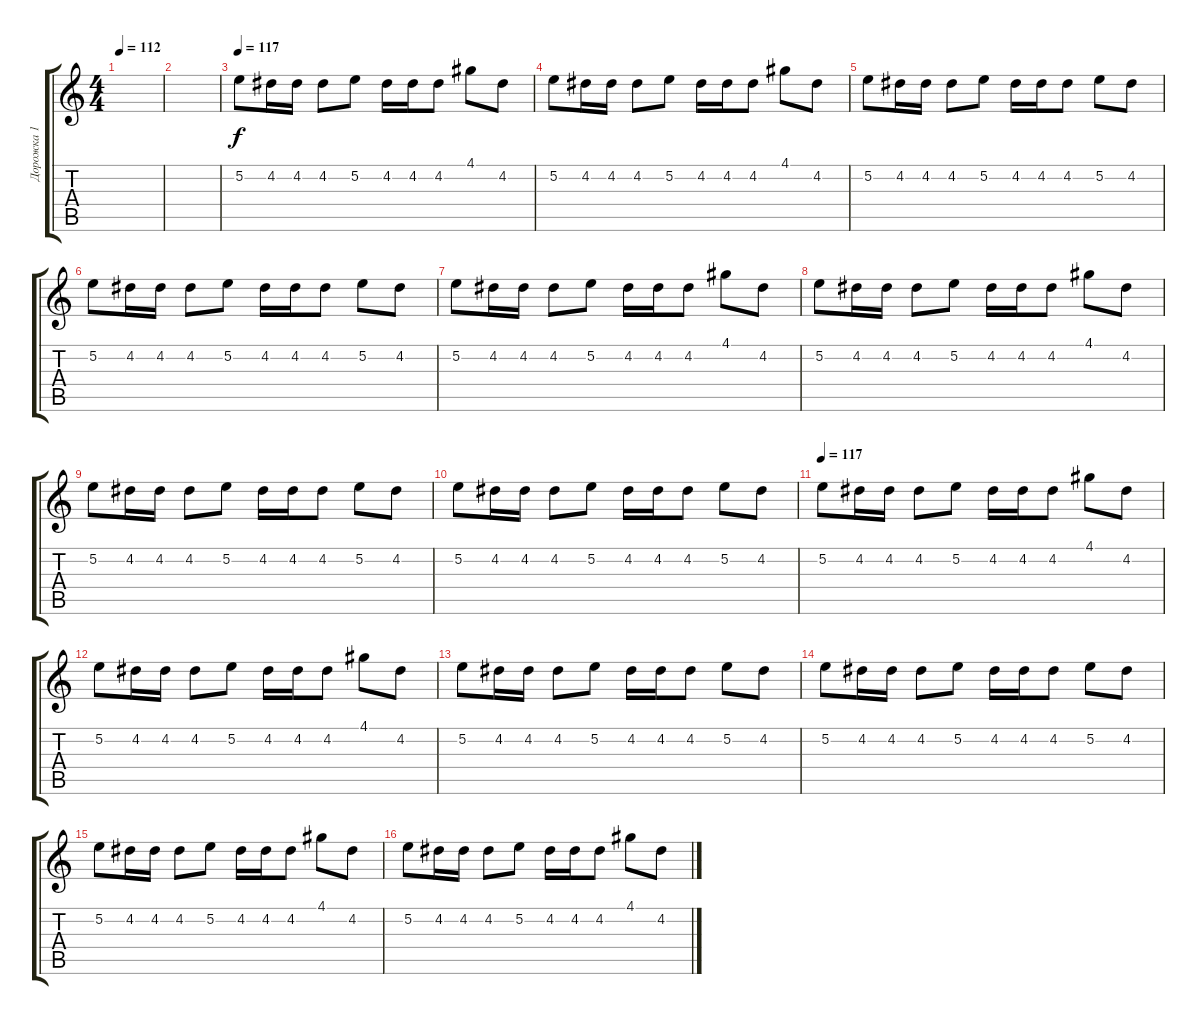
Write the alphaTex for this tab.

\track ("Дорожка 1" "Дорожка 1") {instrument distortionguitar}
\staff {score tabs}
\tuning (E4 B3 G3 D3 A2 E2) {hide}
\ts (4 4)
\tempo 112
\clef g2
\ks c
|
|
\tempo 117
5.2.8 4.2.16 4.2.16 4.2.8 5.2.8 4.2.16 4.2.16 4.2.8 4.1.8 4.2.8 |
5.2.8 4.2.16 4.2.16 4.2.8 5.2.8 4.2.16 4.2.16 4.2.8 4.1.8 4.2.8 |
5.2.8 4.2.16 4.2.16 4.2.8 5.2.8 4.2.16 4.2.16 4.2.8 5.2.8 4.2.8 |
5.2.8 4.2.16 4.2.16 4.2.8 5.2.8 4.2.16 4.2.16 4.2.8 5.2.8 4.2.8 |
5.2.8 4.2.16 4.2.16 4.2.8 5.2.8 4.2.16 4.2.16 4.2.8 4.1.8 4.2.8 |
5.2.8 4.2.16 4.2.16 4.2.8 5.2.8 4.2.16 4.2.16 4.2.8 4.1.8 4.2.8 |
5.2.8 4.2.16 4.2.16 4.2.8 5.2.8 4.2.16 4.2.16 4.2.8 5.2.8 4.2.8 |
5.2.8 4.2.16 4.2.16 4.2.8 5.2.8 4.2.16 4.2.16 4.2.8 5.2.8 4.2.8 |
\tempo 117
5.2.8 4.2.16 4.2.16 4.2.8 5.2.8 4.2.16 4.2.16 4.2.8 4.1.8 4.2.8 |
5.2.8 4.2.16 4.2.16 4.2.8 5.2.8 4.2.16 4.2.16 4.2.8 4.1.8 4.2.8 |
5.2.8 4.2.16 4.2.16 4.2.8 5.2.8 4.2.16 4.2.16 4.2.8 5.2.8 4.2.8 |
5.2.8 4.2.16 4.2.16 4.2.8 5.2.8 4.2.16 4.2.16 4.2.8 5.2.8 4.2.8 |
5.2.8 4.2.16 4.2.16 4.2.8 5.2.8 4.2.16 4.2.16 4.2.8 4.1.8 4.2.8 |
5.2.8 4.2.16 4.2.16 4.2.8 5.2.8 4.2.16 4.2.16 4.2.8 4.1.8 4.2.8
